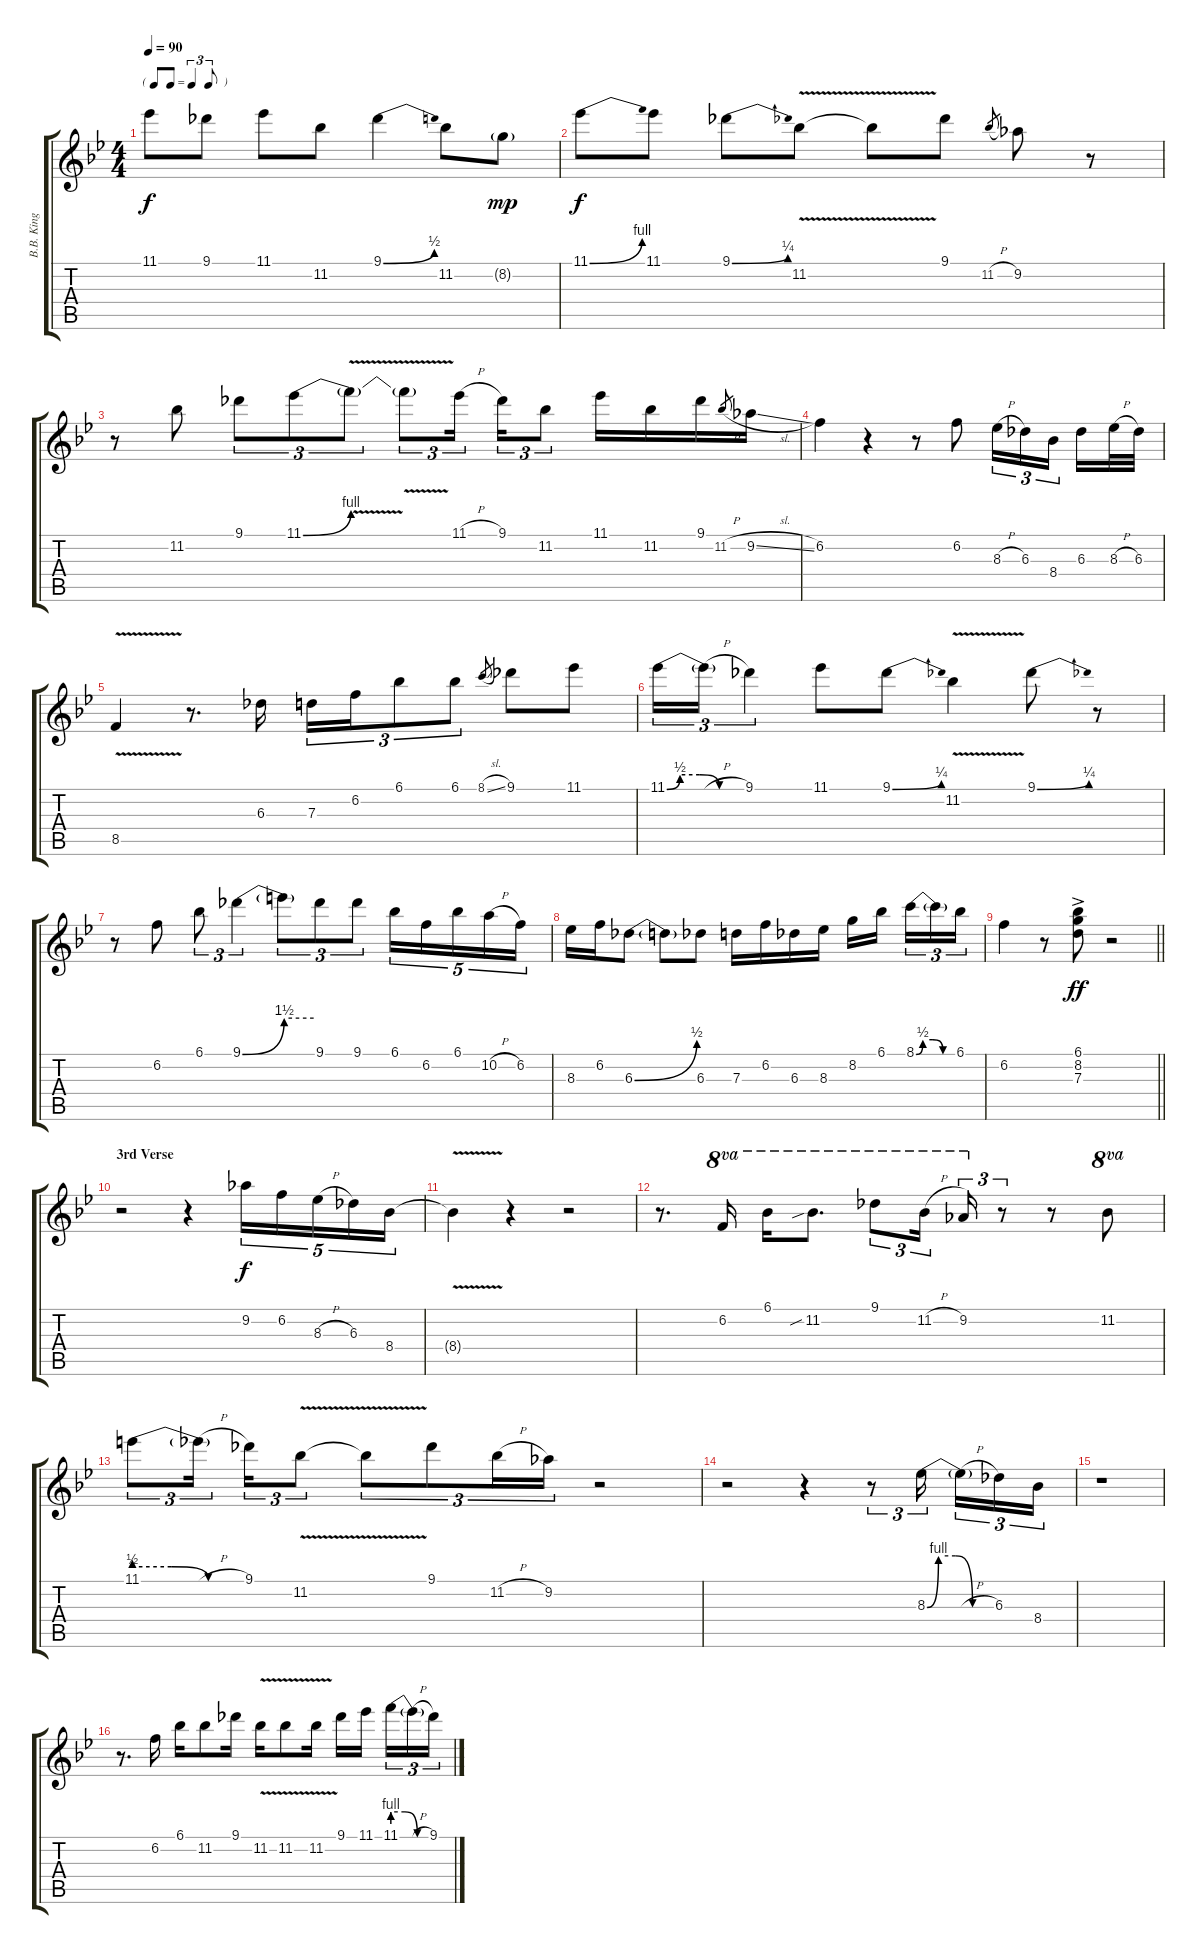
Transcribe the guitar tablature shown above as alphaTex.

\track ("B.B. King - Electric Guitar" "B.B. King ") {instrument electricguitarclean}
\staff {score tabs}
\tuning (E4 B3 G3 D3 A2 E2) {hide}
\ts (4 4)
\tf triplet8th
\tempo 90
\clef g2
\ks bb
11.1{t}.8{dy f} 9.1.8 11.1.8 11.2.8 9.1{be (bend 0 0 60 2)}.4 11.2.8 8.2{g}.8{dy mp} |
11.1{be (bend 0 0 60 4)}.8{dy f} 11.1.8 9.1{be (bend 0 0 60 1)}.8 11.2{v}.8 11.2{v t}.8 9.1.8 11.2{h}.8{gr} 9.2.8 r.8 |
r.8 11.2.8 9.1.8{tu (3 2)} 11.1{be (bend 0 0 60 4)}.8{tu (3 2)} 11.1{v t}.8{tu (3 2)} 11.1{v t}.8{tu (3 2)} 11.1{h}.16{tu (3 2) beam splitsecondary} 9.1.16{tu (3 2)} 11.2.8{tu (3 2)} 11.1.16 11.2.16 9.1.16 11.2{h}.8{gr} 9.2{sl}.16 |
6.2.4 r.4 r.8 6.2.8 8.3{h}.16{tu (3 2)} 6.3.16{tu (3 2)} 8.4.16{tu (3 2) beam splitsecondary} 6.3.16 8.3{h}.32 6.3.32 |
8.5{v}.4 r.8{d} 6.3.16 7.3.16{tu (3 2)} 6.2.16{tu (3 2)} 6.1.8{tu (3 2)} 6.1.8{tu (3 2)} 8.1{sl}.8{gr} 9.1.8 11.1.8 |
11.1{be (custom 0 0 10 2 25 2 40 0 60 0)}.16{tu (3 2)} 11.1{h t}.16{tu (3 2)} 9.1.4{tu (3 2)} 11.1.8 9.1{be (bend 0 0 60 1)}.8 11.2{v}.4 9.1{be (bend 0 0 60 1)}.8 r.8 |
r.8 6.2.8 6.1.8{tu (3 2)} 9.1{be (bend 0 0 60 6)}.4{tu (3 2)} 9.1{be (hold 0 6 60 6) t}.8{tu (3 2)} 9.1.8{tu (3 2)} 9.1.8{tu (3 2)} 6.1.16{tu (5 4)} 6.2.16{tu (5 4)} 6.1.16{tu (5 4)} 10.2{h}.16{tu (5 4)} 6.2.16{tu (5 4)} |
8.3.16 6.2.16 6.3{be (bend 0 0 60 2)}.8 6.3{t}.8 6.3.8 7.3.16 6.2.16 6.3.16 8.3.16 8.2.16 6.1.16{beam splitsecondary} 8.1{be (custom 0 0 10 2 25 2 40 0 60 0)}.16{tu (3 2)} 8.1{t}.16{tu (3 2)} 6.1.16{tu (3 2)} |
\barLineRight lightlight
6.2.4 r.8 (6.1{ac} 8.2{ac} 7.3{ac}).8{dy ff} r.2 |
\section ("" "3rd Verse")
r.2 r.4 9.2.16{tu (5 4) dy f} 6.2.16{tu (5 4)} 8.3{h}.16{tu (5 4)} 6.3.16{tu (5 4)} 8.4.16{tu (5 4)} |
8.4{v t}.4 r.4 r.2 |
r.8{d} 6.2.16{ot 8va} 6.1.16{ot 8va} 11.2{sib}.8{d ot 8va} 9.1.8{tu (3 2) ot 8va} 11.2{h}.16{tu (3 2) ot 8va} 9.2.16{tu (3 2) ot 8va} r.8{tu (3 2)} r.8 11.2.8{ot 8va} |
11.1{be (custom 0 2 20 2 40 0 60 0)}.8{tu (3 2)} 11.1{h t}.16{tu (3 2) beam splitsecondary} 9.1.16{tu (3 2)} 11.2{v}.8{tu (3 2)} 11.2{v t}.8{tu (3 2)} 9.1.8{tu (3 2)} 11.2{h}.16{tu (3 2)} 9.2.16{tu (3 2)} r.2 |
r.2 r.4 r.8{tu (3 2)} 8.3{be (custom 0 0 10 4 25 4 40 0 60 0)}.16{tu (3 2) beam splitsecondary} 8.3{h t}.16{tu (3 2)} 6.3.16{tu (3 2)} 8.4.16{tu (3 2)} |
r.1 |
r.8{d} 6.2.16 6.1.16 11.2.8 9.1.16 11.2{v}.16 11.2{v}.8 11.2{v}.16 9.1.16 11.1.16{beam splitsecondary} 11.1{be (custom 0 4 20 4 40 0 60 0)}.16{tu (3 2)} 11.1{h t}.16{tu (3 2)} 9.1.16{tu (3 2)}
